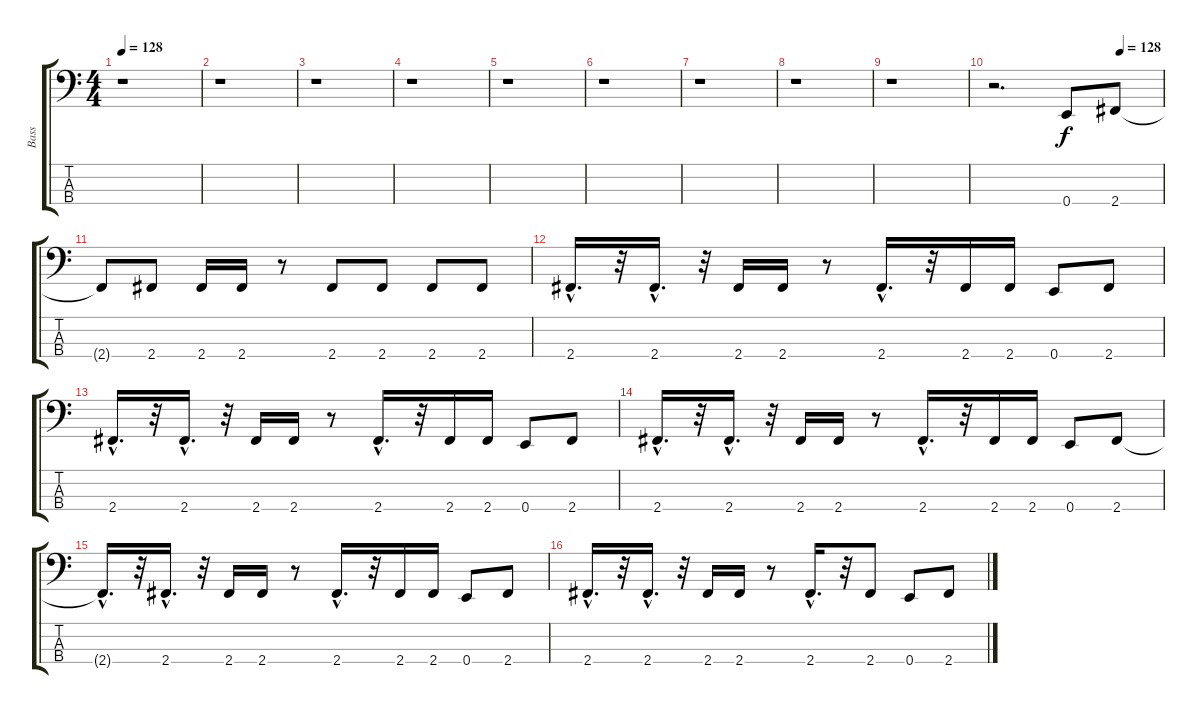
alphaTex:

\track ("Bass" "Bass") {instrument electricbasspick}
\staff {score tabs}
\tuning (G2 D2 A1 E1) {hide}
\ts (4 4)
\tempo 128
\tempo 160
\tempo 128
\clef f4
\ks c
r.1{dy f instrument electricbasspick} |
r.1 |
r.1 |
r.1 |
r.1 |
r.1 |
r.1 |
r.1 |
r.1 |
\tempo (128 0.75)
r.2{d} 0.4.8 2.4.8 |
2.4{t}.8 2.4.8 2.4.16 2.4.16 r.8 2.4.8 2.4.8 2.4.8 2.4.8 |
2.4{hac}.16{d} r.32 2.4{hac}.16{d} r.32 2.4.16 2.4.16 r.8 2.4{hac}.16{d} r.32 2.4.16 2.4.16 0.4.8 2.4.8 |
2.4{hac}.16{d} r.32 2.4{hac}.16{d} r.32 2.4.16 2.4.16 r.8 2.4{hac}.16{d} r.32 2.4.16 2.4.16 0.4.8 2.4.8 |
2.4{hac}.16{d} r.32 2.4{hac}.16{d} r.32 2.4.16 2.4.16 r.8 2.4{hac}.16{d} r.32 2.4.16 2.4.16 0.4.8 2.4.8 |
2.4{hac t}.16{d} r.32 2.4{hac}.16{d} r.32 2.4.16 2.4.16 r.8 2.4{hac}.16{d} r.32 2.4.16 2.4.16 0.4.8 2.4.8 |
2.4{hac}.16{d} r.32 2.4{hac}.16{d} r.32 2.4.16 2.4.16 r.8 2.4{hac}.16{d} r.32 2.4.8 0.4.8 2.4.8
